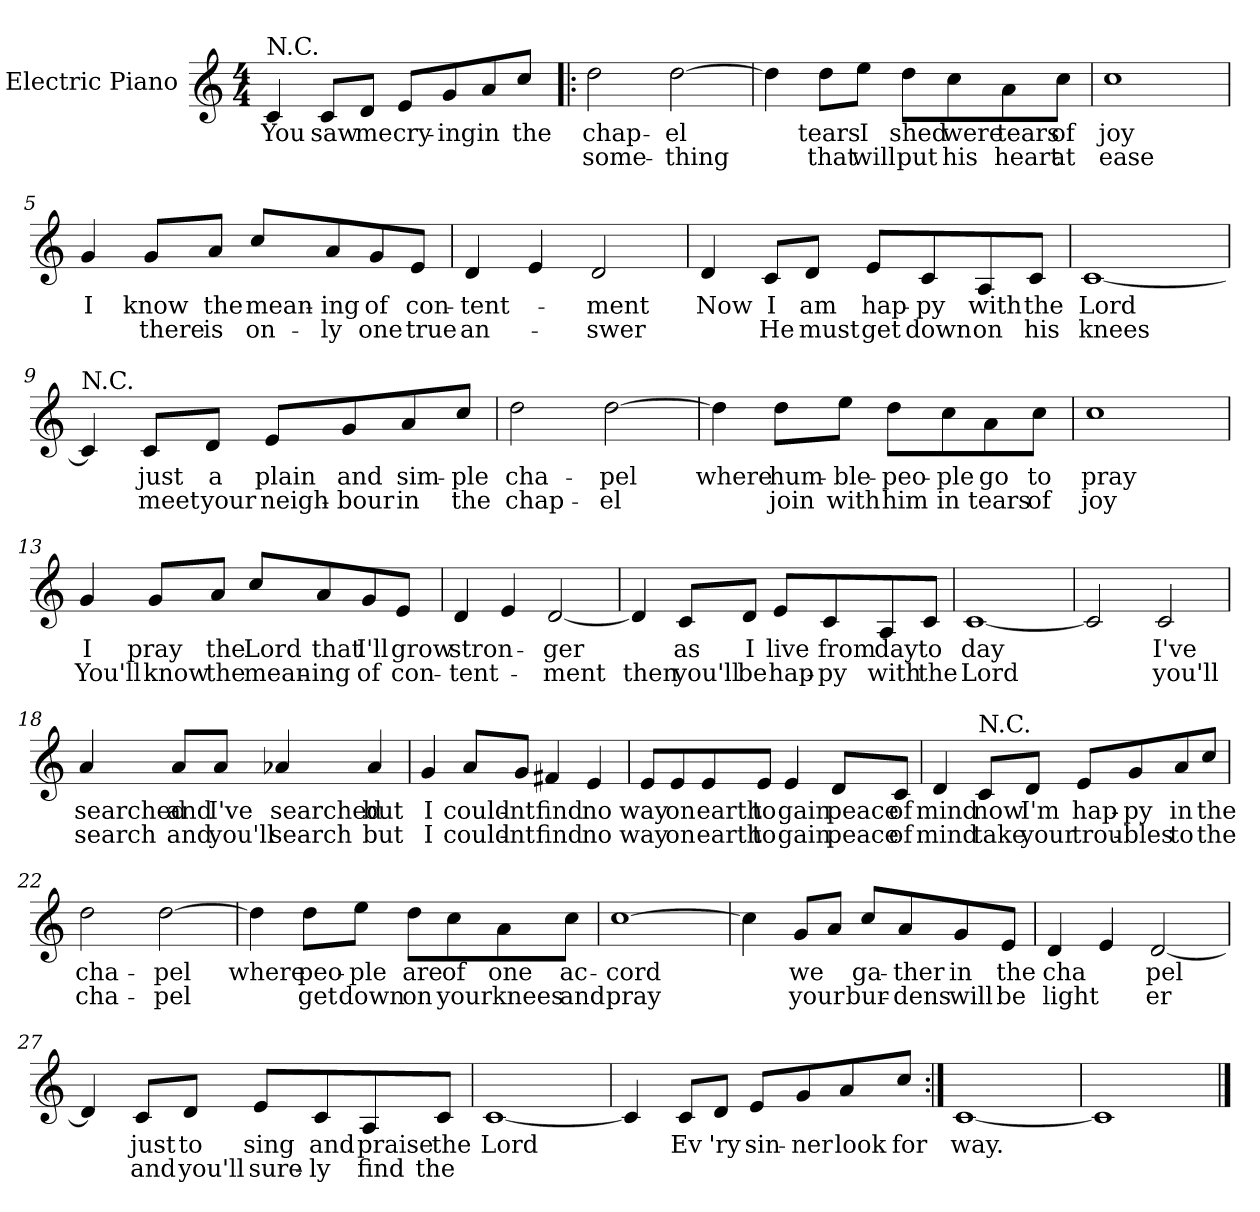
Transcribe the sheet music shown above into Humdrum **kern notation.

**kern	**text	**text
*part1	*part1	*part1
*staff1	*staff1	*staff1
*I"Electric Piano	*	*
*I'E.Pno	*	*
*clefG2	*	*
*k[]	*	*
*C:	*	*
*M4/4	*	*
=1	=1	=1
!LO:TX:a:t=N.C.	!	!
4c/	You	.
8c/L	saw	.
8d/J	me	.
8e/L	cry-	.
8g/	-ing	.
8a/	in	.
8cc/J	the	.
=2!|:	=2!|:	=2!|:
2dd\	chap-	some-
[2dd\	-el	-thing
=3	=3	=3
4dd\]	.	.
8dd\L	tears	that
8ee\J	I	will
8dd\L	shed	put
8cc\	were	his
8a\	tears	heart
8cc\J	of	at
=4	=4	=4
1cc	joy	ease
!!LO:LB:g=z
=5	=5	=5
4g/	I	.
8g/L	know	there
8a/J	the	is
8cc/L	mean-	on-
8a/	-ing	-ly
8g/	of	one
8e/J	con-	true
=6	=6	=6
4d/	-tent-	an-
4e/	.	.
2d/	ment	-swer
=7	=7	=7
4d/	Now	.
8c/L	I	He
8d/J	am	must
8e/L	hap-	get
8c/	-py	down
8A/	with	on
8c/J	the	his
=8	=8	=8
[1c	Lord	knees
!!LO:LB:g=z
=9	=9	=9
!LO:TX:a:t=N.C.	!	!
4c/]	.	.
8c/L	just	meet
8d/J	a	your
8e/L	plain	neigh-
8g/	and	-bour
8a/	sim-	in
8cc/J	-ple	the
=10	=10	=10
2dd\	cha-	chap-
[2dd\	-pel	-el
=11	=11	=11
4dd\]	where	.
8dd\L	hum-	join
8ee\J	-ble-	with
8dd\L	peo-	him
8cc\	ple	in
8a\	go	tears
8cc\J	to	of
=12	=12	=12
1cc	pray	joy
!!LO:LB:g=z
=13	=13	=13
4g/	I	You'll
8g/L	pray	know
8a/J	the	the
8cc/L	Lord	mean-
8a/	that	-ing
8g/	I'll	of
8e/J	grow	con-
=14	=14	=14
4d/	stron-	-tent-
4e/	.	.
[2d/	-ger	-ment
=15	=15	=15
4d/]	.	then
8c/L	as	you'll
8d/J	I	be
8e/L	live	hap-
8c/	from	-py
8A/	day	with
8c/J	to	the
=16	=16	=16
[1c	day	Lord
!!LO:LB:g=z
=17	=17	=17
2c/]	.	.
2c/	I've	you'll
=18	=18	=18
4a/	searched	search
8a/L	and	and
8a/J	I've	you'll
4a-X/	searched	search
4a-/	but	but
=19	=19	=19
4g/	I	I
8a/L	could-	could-
8g/J	-nt	-nt
4f#X/	find	find
4e/	no	no
=20	=20	=20
8e/L	way	way
8e/	on	on
8e/	earth	earth
8e/J	to	to
4e/	gain	gain
8d/L	peace	peace
8c/J	of	of
!!LO:LB:g=z
=21	=21	=21
4d/	mind	mind
!LO:TX:a:t=N.C.	!	!
8c/L	now	take
8d/J	I'm	your
8e/L	hap-	trou-
8g/	-py	-bles
8a/	in	to
8cc/J	the	the
=22	=22	=22
2dd\	cha-	cha-
[2dd\	-pel	-pel
=23	=23	=23
4dd\]	where	.
8dd\L	peo-	get
8ee\J	-ple	down
8dd\L	are	on
8cc\	of	your
8a\	one	knees
8cc\J	ac-	and
=24	=24	=24
[1cc	-cord	pray
!!LO:LB:g=z
=25	=25	=25
4cc\]	.	.
8g/L	we	your
8a/J	.	.
8cc/L	ga-	bur-
8a/	-ther	-dens
8g/	in	will
8e/J	the	be
=26	=26	=26
4d/	cha	-light
4e/	.	.
[2d/	pel	er
=27	=27	=27
4d/]	.	.
8c/L	just	and
8d/J	to	you'll
8e/L	sing	sure-
8c/	and	-ly
8A/	praise	find
8c/J	the	the
=28	=28	=28
[1c	Lord	.
!!LO:LB:g=z
=29	=29	=29
4c/]	.	.
8c/L	Ev	.
8d/J	'ry	.
8e/L	sin-	.
8g/	-ner	.
8a/	look	.
8cc/J	for	.
=30:|!	=30:|!	=30:|!
[1c	way.	.
=31	=31	=31
1c]	.	.
==	==	==
*-	*-	*-
